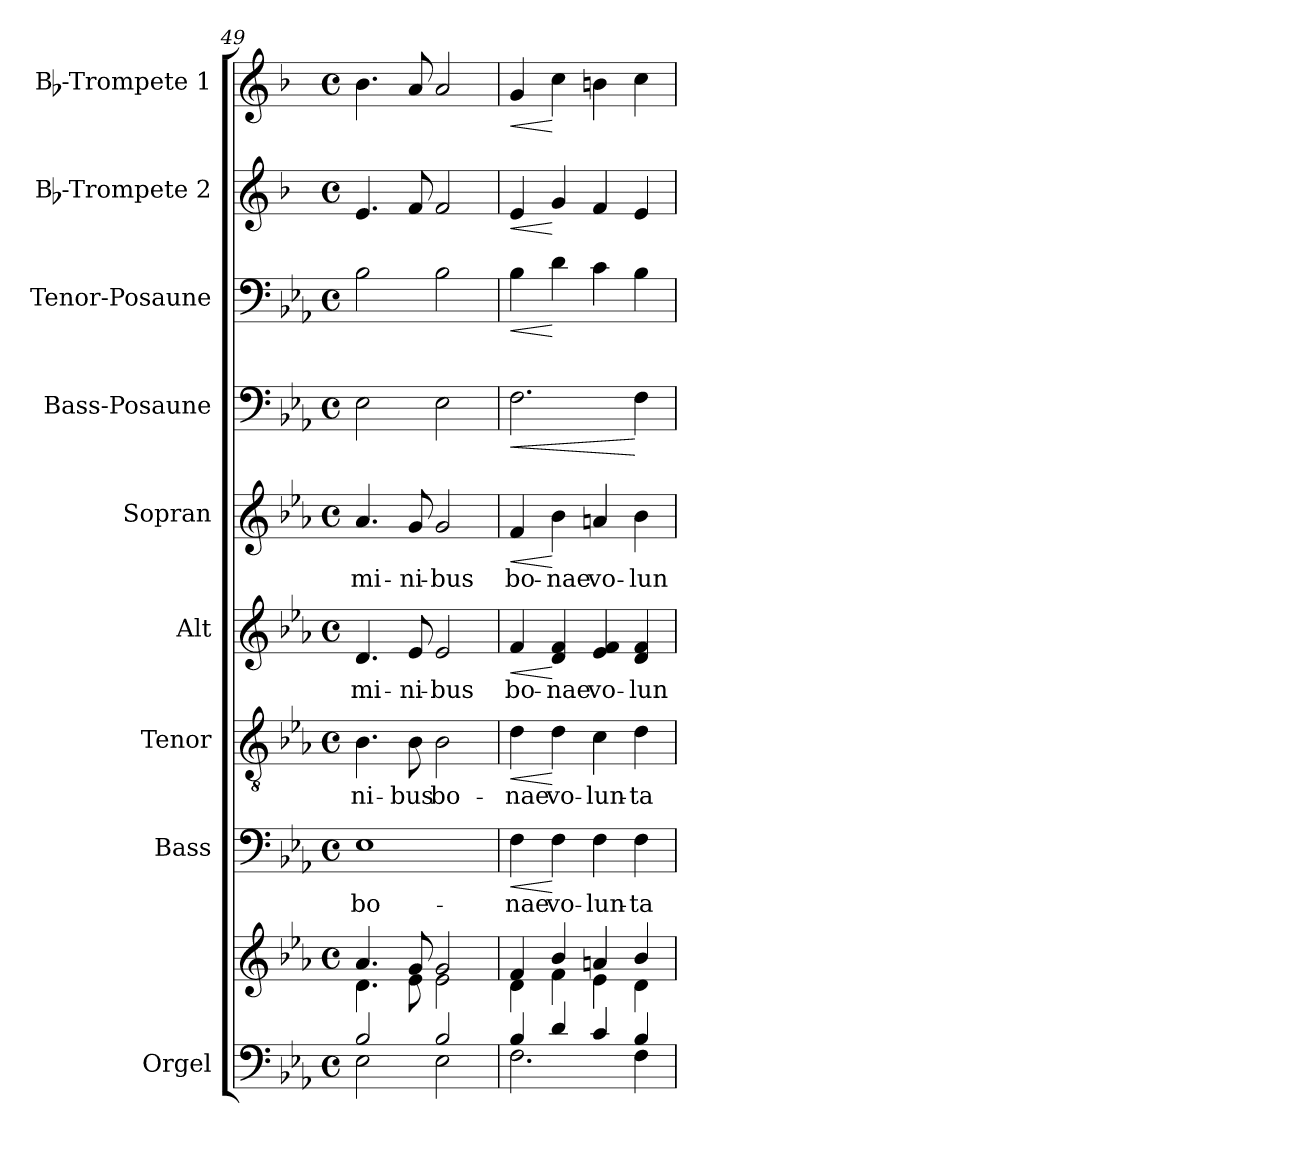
**kern	**kern	**kern	**text	**dynam	**kern	**text	**dynam	**kern	**text	**dynam	**kern	**text	**dynam	**kern	**dynam	**kern	**dynam	**kern	**dynam	**kern	**dynam
*part9	*part9	*part8	*part8	*part8	*part7	*part7	*part7	*part6	*part6	*part6	*part5	*part5	*part5	*part4	*part4	*part3	*part3	*part2	*part2	*part1	*part1
*staff10	*staff9	*staff8	*staff8	*staff8	*staff7	*staff7	*staff7	*staff6	*staff6	*staff6	*staff5	*staff5	*staff5	*staff4	*staff4	*staff3	*staff3	*staff2	*staff2	*staff1	*staff1
*I"Orgel	*	*I"Bass	*	*	*I"Tenor	*	*	*I"Alt	*	*	*I"Sopran	*	*	*I"Bass-Posaune	*	*I"Tenor-Posaune	*	*I"Bb-Trompete 2	*	*I"Bb-Trompete 1	*
*I'Org.	*	*I'B.	*	*	*I'T.	*	*	*I'A.	*	*	*I'S.	*	*	*I'B. Pos.	*	*I'T. Pos.	*	*I'Trp. 2	*	*I'Trp. 1	*
*clefF4	*clefG2	*clefF4	*	*	*clefGv2	*	*	*clefG2	*	*	*clefG2	*	*	*clefF4	*	*clefF4	*	*clefG2	*	*clefG2	*
*	*	*	*	*	*	*	*	*	*	*	*	*	*	*	*	*	*	*ITrd1c2	*	*ITrd1c2	*
*k[b-e-a-]	*k[b-e-a-]	*k[b-e-a-]	*	*	*k[b-e-a-]	*	*	*k[b-e-a-]	*	*	*k[b-e-a-]	*	*	*k[b-e-a-]	*	*k[b-e-a-]	*	*k[b-e-a-]	*	*k[b-e-a-]	*
*E-:	*E-:	*E-:	*	*	*E-:	*	*	*E-:	*	*	*E-:	*	*	*E-:	*	*E-:	*	*E-:	*	*E-:	*
*M4/4	*M4/4	*M4/4	*	*	*M4/4	*	*	*M4/4	*	*	*M4/4	*	*	*M4/4	*	*M4/4	*	*M4/4	*	*M4/4	*
*met(c)	*met(c)	*met(c)	*	*	*met(c)	*	*	*met(c)	*	*	*met(c)	*	*	*met(c)	*	*met(c)	*	*met(c)	*	*met(c)	*
=49	=49	=49	=49	=49	=49	=49	=49	=49	=49	=49	=49	=49	=49	=49	=49	=49	=49	=49	=49	=49	=49
*^	*^	*	*	*	*	*	*	*	*	*	*	*	*	*	*	*	*	*	*	*	*
!	!	!	!	!	!LO:LY:b	!	!	!LO:LY:b	!	!	!LO:LY:b	!	!	!LO:LY:b	!	!	!	!	!	!	!	!	!
2B-/	2E-\	4.a-/	4.d\	1E-	bo-	.	4.B-\	-ni-	.	4.d/	-mi-	.	4.a-/	-mi-	.	2E-\	.	2B-\	.	4.d/	.	4.a-\	.
!	!	!	!	!	!	!	!	!LO:LY:b	!	!	!LO:LY:b	!	!	!LO:LY:b	!	!	!	!	!	!	!	!	!
.	.	8g/	8e-\	.	.	.	8B-\	-bus	.	8e-/	-ni-	.	8g/	-ni-	.	.	.	.	.	8e-/	.	8g/	.
!	!	!	!	!	!	!	!	!LO:LY:b	!	!	!LO:LY:b	!	!	!LO:LY:b	!	!	!	!	!	!	!	!	!
2B-/	2E-\	2g/	2e-\	.	.	.	2B-\	bo-	.	2e-/	-bus	.	2g/	-bus	.	2E-\	.	2B-\	.	2e-/	.	2g/	.
=50	=50	=50	=50	=50	=50	=50	=50	=50	=50	=50	=50	=50	=50	=50	=50	=50	=50	=50	=50	=50	=50	=50	=50
!	!	!	!	!	!LO:LY:b	!LO:HP:b	!	!LO:LY:b	!LO:HP:b	!	!LO:LY:b	!LO:HP:b	!	!LO:LY:b	!LO:HP:b	!	!LO:HP:b	!	!LO:HP:b	!	!LO:HP:b	!	!LO:HP:b
4B-/	2.F\	4f/	4d\	4F\	-nae	<	4d\	-nae	<	4f/	bo-	<	4f/	bo-	<	2.F\	<	4B-\	<	4d/	<	4f/	<
!	!	!	!	!	!LO:LY:b	!	!	!LO:LY:b	!	!	!LO:LY:b	!	!	!LO:LY:b	!	!	!	!	!	!	!	!	!
4d/	.	4b-/	4f\	4F\	vo-	[	4d\	vo-	[	4d/ 4f/	-nae	[	4b-\	-nae	[	.	.	4d\	[	4f/	[	4b-\	[
!	!	!	!	!	!LO:LY:b	!	!	!LO:LY:b	!	!	!LO:LY:b	!	!	!LO:LY:b	!	!	!	!	!	!	!	!	!
4c/	.	4an/	4e-\	4F\	-lun-	.	4c\	-lun-	.	4e-/ 4f/	vo-	.	4an/	vo-	.	.	.	4c\	.	4e-/	.	4an\	.
!	!	!	!	!	!LO:LY:b	!	!	!LO:LY:b	!	!	!LO:LY:b	!	!	!LO:LY:b	!	!	!	!	!	!	!	!	!
4B-/	4F\	4b-/	4d\	4F\	-ta-	.	4d\	-ta-	.	4d/ 4f/	-lun-	.	4b-\	-lun-	.	4F\	[	4B-\	.	4d/	.	4b-\	.
*v	*v	*	*	*	*	*	*	*	*	*	*	*	*	*	*	*	*	*	*	*	*	*	*
*	*v	*v	*	*	*	*	*	*	*	*	*	*	*	*	*	*	*	*	*	*	*	*
=	=	=	=	=	=	=	=	=	=	=	=	=	=	=	=	=	=	=	=	=	=
*-	*-	*-	*-	*-	*-	*-	*-	*-	*-	*-	*-	*-	*-	*-	*-	*-	*-	*-	*-	*-	*-
